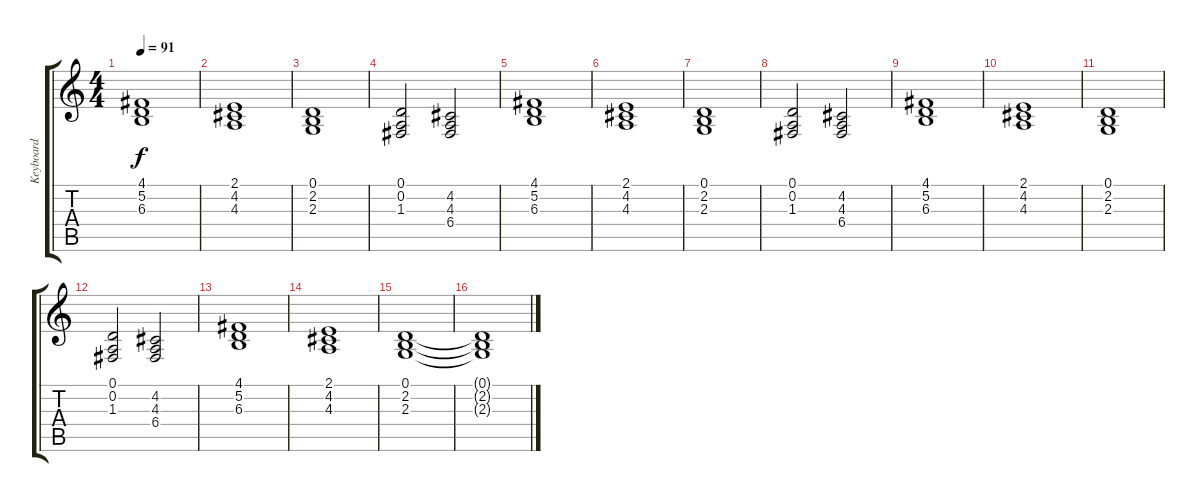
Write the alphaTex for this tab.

\track ("Keyboard" "Keyboard") {instrument stringensemble1}
\staff {score tabs}
\tuning (D4 A3 F3 C3 G2 D2) {hide}
\ts (4 4)
\tempo 91
\clef g2
\ks c
(4.1 5.2 6.3).1{dy f} |
(2.1 4.2 4.3).1 |
(0.1 2.2 2.3).1 |
(0.1 0.2 1.3).2 (4.2 4.3 6.4).2 |
(4.1 5.2 6.3).1 |
(2.1 4.2 4.3).1 |
(0.1 2.2 2.3).1 |
(0.1 0.2 1.3).2 (4.2 4.3 6.4).2 |
(4.1 5.2 6.3).1 |
(2.1 4.2 4.3).1 |
(0.1 2.2 2.3).1 |
(0.1 0.2 1.3).2 (4.2 4.3 6.4).2 |
(4.1 5.2 6.3).1 |
(2.1 4.2 4.3).1 |
(0.1 2.2 2.3).1 |
(0.1{t} 2.2{t} 2.3{t}).1
